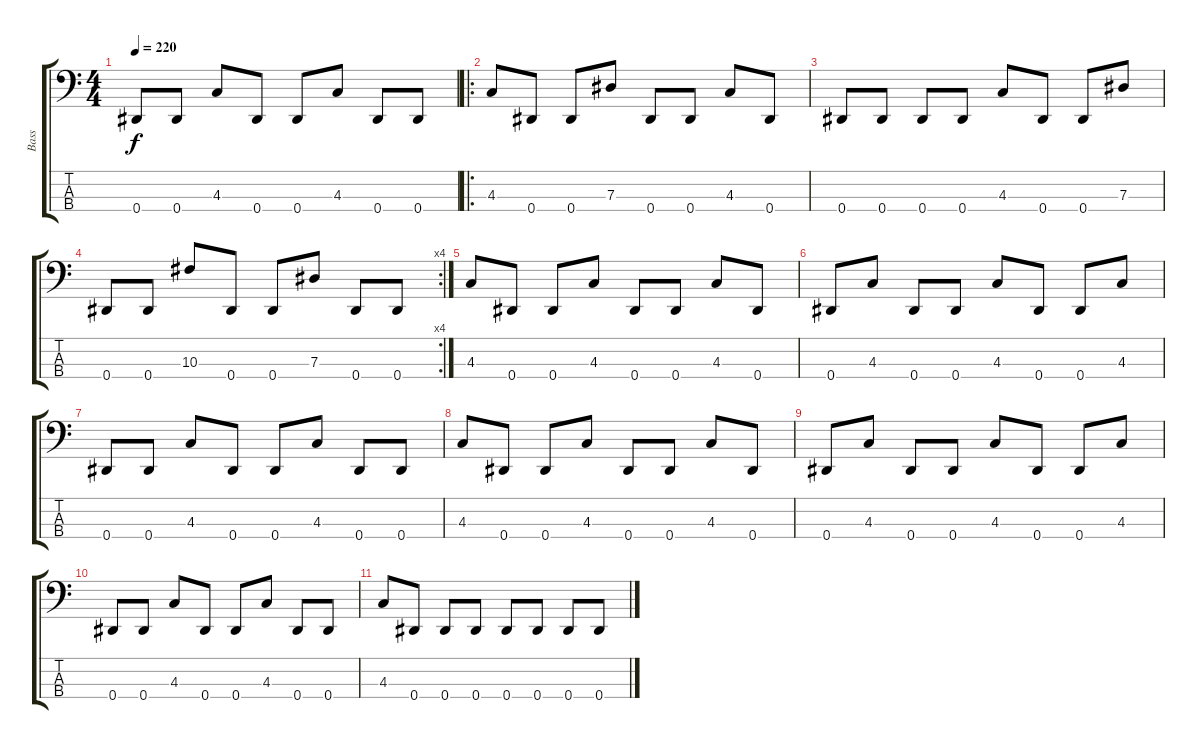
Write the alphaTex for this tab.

\track ("Bass" "Bass") {instrument electricbassfinger}
\staff {score tabs}
\tuning (Gb2 Db2 Ab1 Eb1) {hide}
\ts (4 4)
\tempo 220
\clef f4
\ks c
0.4.8{dy f} 0.4.8 4.3.8 0.4.8 0.4.8 4.3.8 0.4.8 0.4.8 |
\ro
4.3.8 0.4.8 0.4.8 7.3.8 0.4.8 0.4.8 4.3.8 0.4.8 |
0.4.8 0.4.8 0.4.8 0.4.8 4.3.8 0.4.8 0.4.8 7.3.8 |
\rc 4
0.4.8 0.4.8 10.3.8 0.4.8 0.4.8 7.3.8 0.4.8 0.4.8 |
4.3.8 0.4.8 0.4.8 4.3.8 0.4.8 0.4.8 4.3.8 0.4.8 |
0.4.8 4.3.8 0.4.8 0.4.8 4.3.8 0.4.8 0.4.8 4.3.8 |
0.4.8 0.4.8 4.3.8 0.4.8 0.4.8 4.3.8 0.4.8 0.4.8 |
4.3.8 0.4.8 0.4.8 4.3.8 0.4.8 0.4.8 4.3.8 0.4.8 |
0.4.8 4.3.8 0.4.8 0.4.8 4.3.8 0.4.8 0.4.8 4.3.8 |
0.4.8 0.4.8 4.3.8 0.4.8 0.4.8 4.3.8 0.4.8 0.4.8 |
4.3.8 0.4.8 0.4.8 0.4.8 0.4.8 0.4.8 0.4.8 0.4.8
